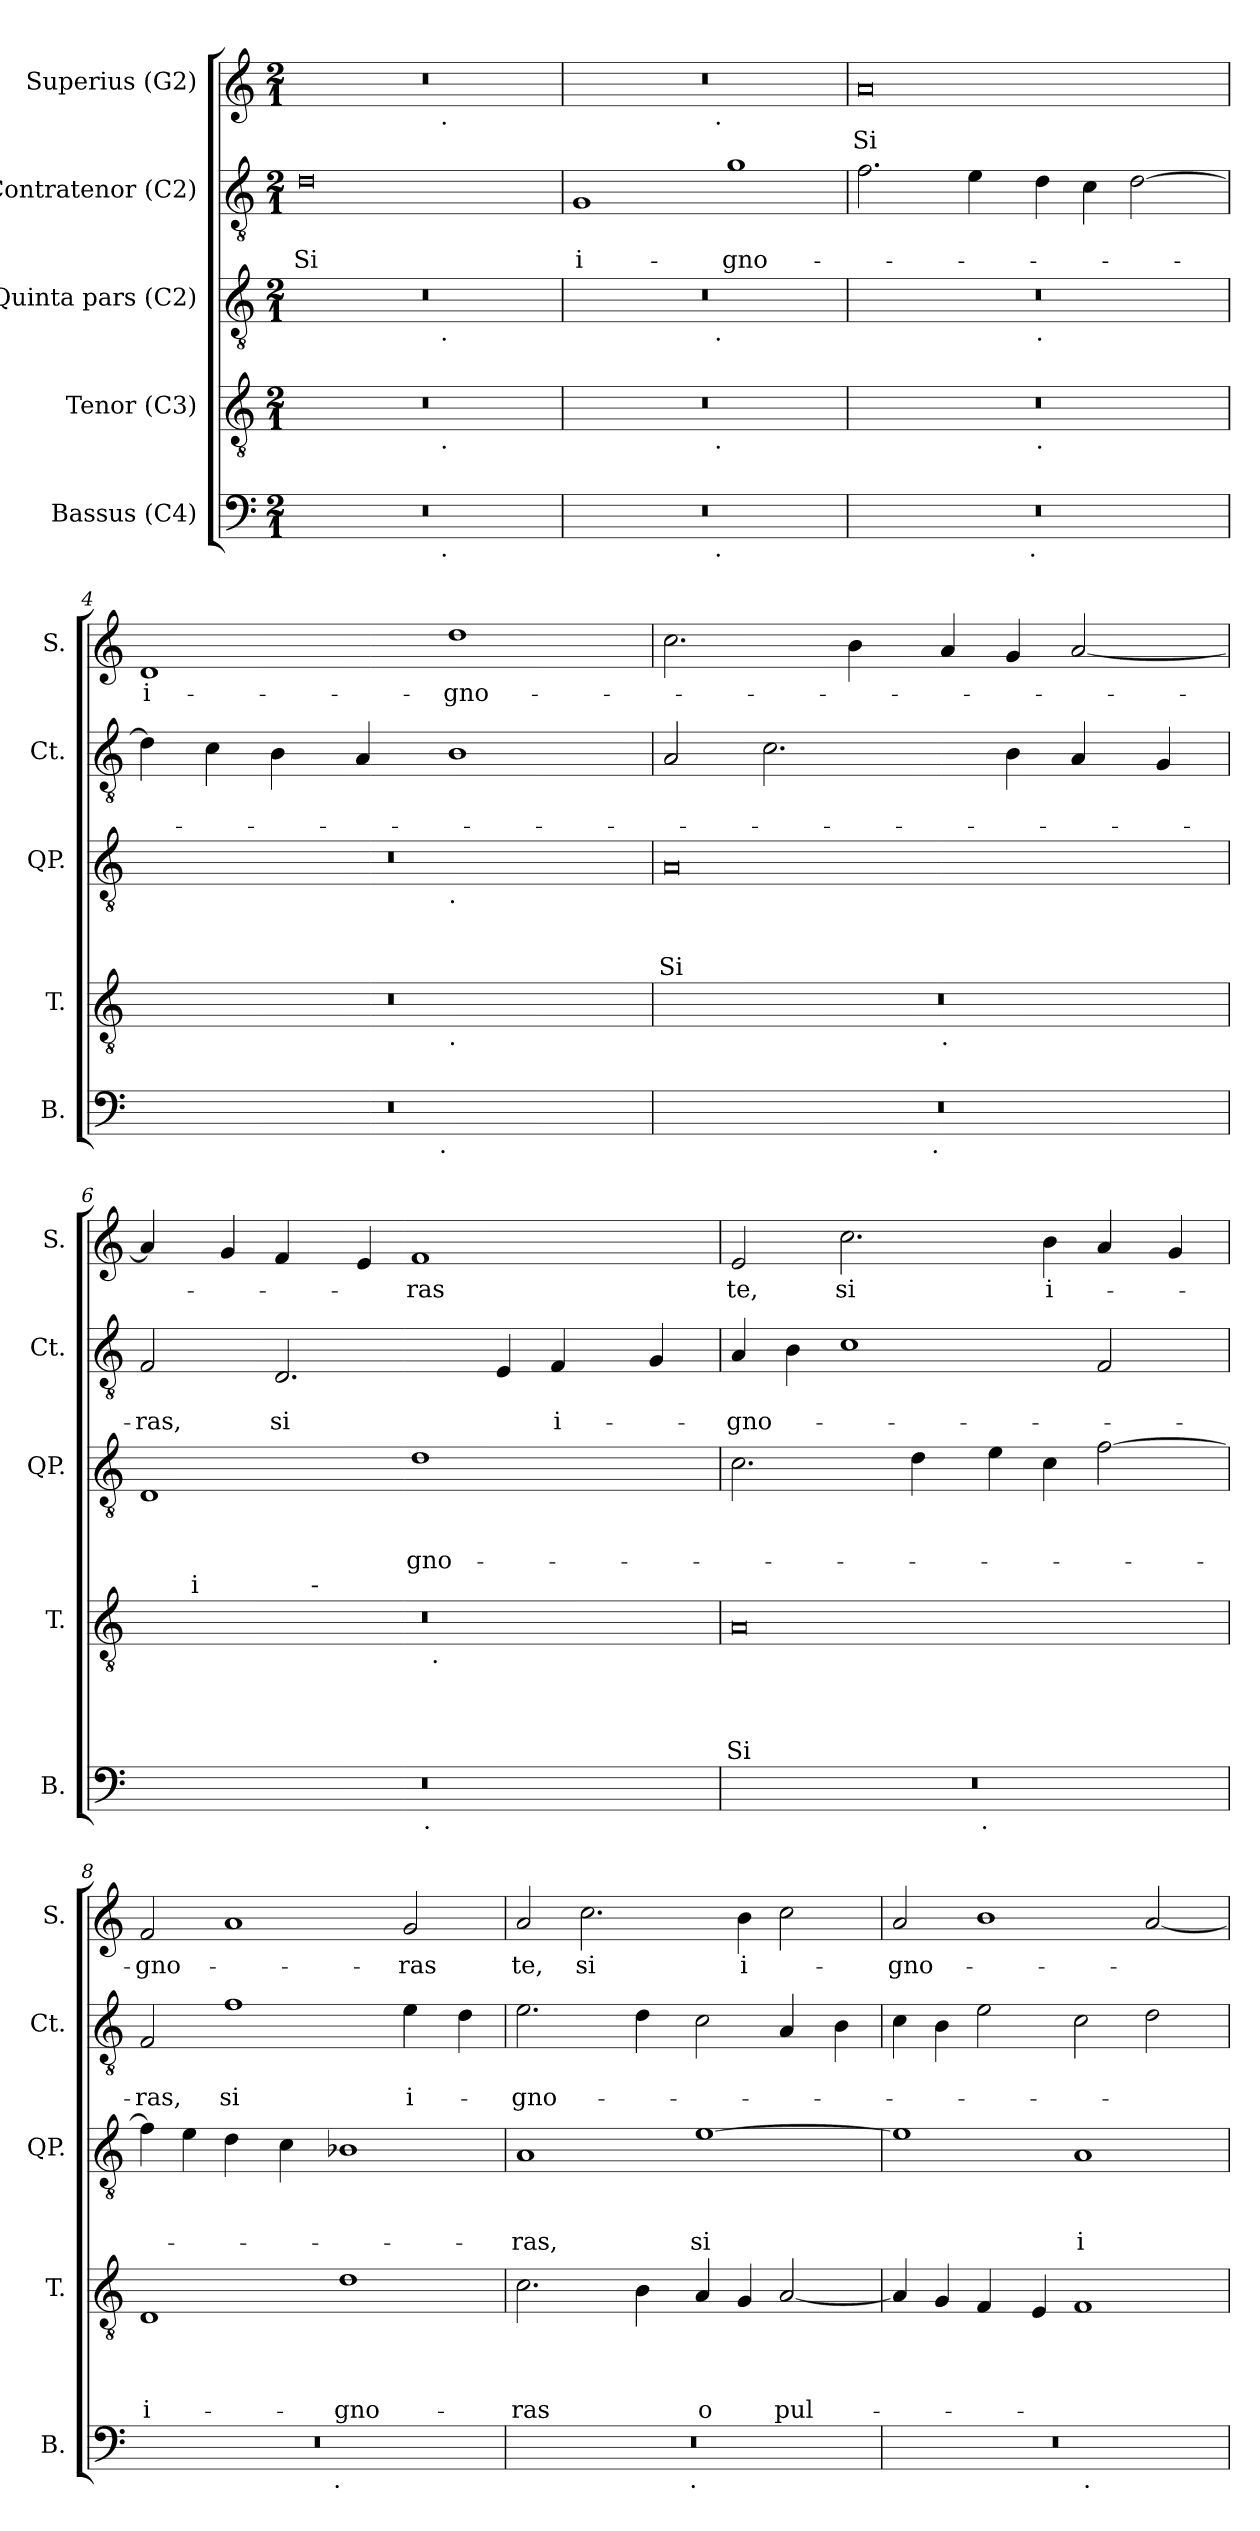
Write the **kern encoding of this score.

**kern	**kern	**text	**text	**text	**text	**kern	**text	**text	**text	**kern	**text	**text	**kern	**text
*part5	*part4	*part4	*part4	*part4	*part4	*part3	*part3	*part3	*part3	*part2	*part2	*part2	*part1	*part1
*staff5	*staff4	*staff4	*staff4	*staff4	*staff4	*staff3	*staff3	*staff3	*staff3	*staff2	*staff2	*staff2	*staff1	*staff1
*I"Bassus (C4)	*I"Tenor (C3)	*	*	*	*	*I"Quinta pars (C2)	*	*	*	*I"Contratenor (C2)	*	*	*I"Superius (G2)	*
*I'B.	*I'T.	*	*	*	*	*I'QP.	*	*	*	*I'Ct.	*	*	*I'S.	*
*clefF4	*clefGv2	*	*	*	*	*clefGv2	*	*	*	*clefGv2	*	*	*clefG2	*
*k[]	*k[]	*	*	*	*	*k[]	*	*	*	*k[]	*	*	*k[]	*
*C:	*C:	*	*	*	*	*C:	*	*	*	*C:	*	*	*C:	*
*M2/1	*M2/1	*	*	*	*	*M2/1	*	*	*	*M2/1	*	*	*M2/1	*
=1	=1	=1	=1	=1	=1	=1	=1	=1	=1	=1	=1	=1	=1	=1
!	!	!	!	!	!	!	!	!	!	!	!	!LO:LY:b:rj	!	!
*^	*^	*	*	*	*	*^	*	*	*	*	*	*	*^	*
0r	2ryy	0r	2ryy	.	.	.	.	0r	2ryy	.	.	.	0d	.	Si	0r	2ryy	.
.	4...ryy	.	4...ryy	.	.	.	.	.	4...ryy	.	.	.	.	.	.	.	4...ryy	.
!	!	!	!	!	!	!	!	!	!	!	!	!	!	!	!	!	!LO:TX:b:t=.	!
!	!	!	!	!	!	!	!	!	!LO:TX:b:t=.	!	!	!	!	!	!	!	!	!
!	!	!	!LO:TX:b:t=.	!	!	!	!	!	!	!	!	!	!	!	!	!	!	!
!	!LO:TX:b:t=.	!	!	!	!	!	!	!	!	!	!	!	!	!	!	!	!	!
.	1ryy	.	1ryy	.	.	.	.	.	1ryy	.	.	.	.	.	.	.	1ryy	.
.	32ryy	.	32ryy	.	.	.	.	.	32ryy	.	.	.	.	.	.	.	32ryy	.
=2	=2	=2	=2	=2	=2	=2	=2	=2	=2	=2	=2	=2	=2	=2	=2	=2	=2	=2
!	!	!	!	!	!	!	!	!	!	!	!	!	!	!	!LO:LY:b:rj	!	!	!
0r	2ryy	0r	2ryy	.	.	.	.	0r	2ryy	.	.	.	1G	.	i-	0r	2ryy	.
.	4...ryy	.	4...ryy	.	.	.	.	.	4...ryy	.	.	.	.	.	.	.	4...ryy	.
!	!	!	!	!	!	!	!	!	!	!	!	!	!	!	!	!	!LO:TX:b:t=.	!
!	!	!	!	!	!	!	!	!	!LO:TX:b:t=.	!	!	!	!	!	!	!	!	!
!	!	!	!LO:TX:b:t=.	!	!	!	!	!	!	!	!	!	!	!	!	!	!	!
!	!LO:TX:b:t=.	!	!	!	!	!	!	!	!	!	!	!	!	!	!	!	!	!
.	1ryy	.	1ryy	.	.	.	.	.	1ryy	.	.	.	.	.	.	.	1ryy	.
!	!	!	!	!	!	!	!	!	!	!	!	!	!	!	!LO:LY:b	!	!	!
.	.	.	.	.	.	.	.	.	.	.	.	.	1g	.	-gno-	.	.	.
.	32ryy	.	32ryy	.	.	.	.	.	32ryy	.	.	.	.	.	.	.	32ryy	.
=3	=3	=3	=3	=3	=3	=3	=3	=3	=3	=3	=3	=3	=3	=3	=3	=3	=3	=3
!	!	!	!	!	!	!	!	!	!	!	!	!	!	!	!	!	!	!LO:LY:b:rj
*	*	*	*	*	*	*	*	*	*	*	*	*	*	*	*	*v	*v	*
0r	3%2ryy	0r	1ryy	.	.	.	.	0r	1ryy	.	.	.	2.f\	.	.	0a	Si
.	6ryy	.	.	.	.	.	.	.	.	.	.	.	.	.	.	.	.
.	.	.	.	.	.	.	.	.	.	.	.	.	4e\	.	.	.	.
.	12...ryy	.	.	.	.	.	.	.	.	.	.	.	.	.	.	.	.
!	!LO:TX:b:t=.	!	!	!	!	!	!	!	!	!	!	!	!	!	!	!	!
.	3%2ryy	.	.	.	.	.	.	.	.	.	.	.	.	.	.	.	.
!	!	!	!	!	!	!	!	!	!LO:TX:b:t=.	!	!	!	!	!	!	!	!
!	!	!	!LO:TX:b:t=.	!	!	!	!	!	!	!	!	!	!	!	!	!	!
.	.	.	1ryy	.	.	.	.	.	1ryy	.	.	.	4d\	.	.	.	.
.	.	.	.	.	.	.	.	.	.	.	.	.	4c\	.	.	.	.
.	.	.	.	.	.	.	.	.	.	.	.	.	[>2d\	.	.	.	.
.	3ryy	.	.	.	.	.	.	.	.	.	.	.	.	.	.	.	.
.	96ryy	.	.	.	.	.	.	.	.	.	.	.	.	.	.	.	.
=4	=4	=4	=4	=4	=4	=4	=4	=4	=4	=4	=4	=4	=4	=4	=4	=4	=4
!	!	!	!	!	!	!	!	!	!	!	!	!	!	!	!	!	!LO:LY:b:rj
0r	3%2ryy	0r	1ryy	.	.	.	.	0r	1ryy	.	.	.	4d\]	.	.	1d	i-
.	.	.	.	.	.	.	.	.	.	.	.	.	4c\	.	.	.	.
.	.	.	.	.	.	.	.	.	.	.	.	.	4B\	.	.	.	.
.	6ryy	.	.	.	.	.	.	.	.	.	.	.	.	.	.	.	.
.	.	.	.	.	.	.	.	.	.	.	.	.	4A/	.	.	.	.
.	12...ryy	.	.	.	.	.	.	.	.	.	.	.	.	.	.	.	.
!	!LO:TX:b:t=.	!	!	!	!	!	!	!	!	!	!	!	!	!	!	!	!
.	3%2ryy	.	.	.	.	.	.	.	.	.	.	.	.	.	.	.	.
!	!	!	!	!	!	!	!	!	!LO:TX:b:t=.	!	!	!	!	!	!	!	!
!	!	!	!LO:TX:b:t=.	!	!	!	!	!	!	!	!	!	!	!	!	!	!
!	!	!	!	!	!	!	!	!	!	!	!	!	!	!	!	!	!LO:LY:b
.	.	.	1ryy	.	.	.	.	.	1ryy	.	.	.	1B	.	.	1dd	-gno-
.	3ryy	.	.	.	.	.	.	.	.	.	.	.	.	.	.	.	.
.	96ryy	.	.	.	.	.	.	.	.	.	.	.	.	.	.	.	.
=5	=5	=5	=5	=5	=5	=5	=5	=5	=5	=5	=5	=5	=5	=5	=5	=5	=5
!	!	!	!	!	!	!	!	!	!	!	!	!LO:LY:b:rj	!	!	!	!	!
*	*	*	*	*	*	*	*	*v	*v	*	*	*	*	*	*	*	*
0r	3%2ryy	0r	1ryy	.	.	.	.	0A	.	.	Si	2A/	.	.	2.cc\	.
.	.	.	.	.	.	.	.	.	.	.	.	2.c\	.	.	.	.
.	6ryy	.	.	.	.	.	.	.	.	.	.	.	.	.	.	.
.	.	.	.	.	.	.	.	.	.	.	.	.	.	.	4b\	.
.	12...ryy	.	.	.	.	.	.	.	.	.	.	.	.	.	.	.
!	!LO:TX:b:t=.	!	!	!	!	!	!	!	!	!	!	!	!	!	!	!
.	3%2ryy	.	.	.	.	.	.	.	.	.	.	.	.	.	.	.
!	!	!	!LO:TX:b:t=.	!	!	!	!	!	!	!	!	!	!	!	!	!
.	.	.	1ryy	.	.	.	.	.	.	.	.	.	.	.	4a/	.
.	.	.	.	.	.	.	.	.	.	.	.	4B\	.	.	4g/	.
.	.	.	.	.	.	.	.	.	.	.	.	4A/	.	.	[<2a/	.
.	3ryy	.	.	.	.	.	.	.	.	.	.	.	.	.	.	.
.	.	.	.	.	.	.	.	.	.	.	.	4G/	.	.	.	.
.	96ryy	.	.	.	.	.	.	.	.	.	.	.	.	.	.	.
!!LO:LB:g=z
=6	=6	=6	=6	=6	=6	=6	=6	=6	=6	=6	=6	=6	=6	=6	=6	=6
!	!	!	!	!	!	!	!	!	!	!	!	!	!	!LO:LY:b	!	!
*	*	*^	*^	*	*	*	*	*	*	*	*	*	*	*	*	*
0r	3%2ryy	0r	8ryy	2ryy	1ryy	.	.	.	.	1D	.	.	.	2F/	.	-ras,	4a/]	.
.	.	.	32ryy	.	.	.	.	.	.	.	.	.	.	.	.	.	.	.
!	!	!	!LO:TX:a:t=i	!	!	!	!	!	!	!	!	!	!	!	!	!	!	!
.	.	.	1ryy	.	.	.	.	.	.	.	.	.	.	.	.	.	.	.
.	.	.	.	.	.	.	.	.	.	.	.	.	.	.	.	.	4g/	.
!	!	!	!	!	!	!	!	!	!	!	!	!	!	!	!	!LO:LY:b	!	!
.	.	.	.	8ryy	.	.	.	.	.	.	.	.	.	2.D/	.	si	4f/	.
!	!	!	!	!LO:TX:a:t=-	!	!	!	!	!	!	!	!	!	!	!	!	!	!
.	.	.	.	1ryy	.	.	.	.	.	.	.	.	.	.	.	.	.	.
.	3ryy	.	.	.	.	.	.	.	.	.	.	.	.	.	.	.	.	.
.	.	.	.	.	.	.	.	.	.	.	.	.	.	.	.	.	4e/	.
!	!	!	!	!	!	!	!	!	!	!	!	!	!LO:LY:b	!	!	!	!	!LO:LY:b
.	48ryy	.	.	.	32ryy	.	.	.	.	1d	.	.	gno-	.	.	.	1f	-ras
!	!LO:TX:b:t=.	!	!	!	!	!	!	!	!	!	!	!	!	!	!	!	!	!
.	3%2ryy	.	.	.	.	.	.	.	.	.	.	.	.	.	.	.	.	.
!	!	!	!	!	!LO:TX:b:t=.	!	!	!	!	!	!	!	!	!	!	!	!	!
.	.	.	.	.	2ryy	.	.	.	.	.	.	.	.	.	.	.	.	.
.	.	.	2ryy	.	.	.	.	.	.	.	.	.	.	.	.	.	.	.
.	.	.	.	.	.	.	.	.	.	.	.	.	.	4E/	.	.	.	.
!	!	!	!	!	!	!	!	!	!	!	!	!	!	!	!	!LO:LY:b:rj	!	!
.	.	.	.	.	.	.	.	.	.	.	.	.	.	4F/	.	i-	.	.
.	.	.	.	.	4...ryy	.	.	.	.	.	.	.	.	.	.	.	.	.
.	.	.	.	4.ryy	.	.	.	.	.	.	.	.	.	.	.	.	.	.
.	.	.	4ryy	.	.	.	.	.	.	.	.	.	.	.	.	.	.	.
.	6...ryy	.	.	.	.	.	.	.	.	.	.	.	.	.	.	.	.	.
.	.	.	.	.	.	.	.	.	.	.	.	.	.	4G/	.	.	.	.
.	.	.	16.ryy	.	.	.	.	.	.	.	.	.	.	.	.	.	.	.
=7	=7	=7	=7	=7	=7	=7	=7	=7	=7	=7	=7	=7	=7	=7	=7	=7	=7	=7
!	!	!	!	!	!	!	!	!	!LO:LY:b:rj	!	!	!	!	!	!	!LO:LY:b	!	!LO:LY:b
*	*	*v	*v	*v	*v	*	*	*	*	*	*	*	*	*	*	*	*	*
0r	3%2ryy	0A	.	.	.	Si	2.c\	.	.	.	4A/	.	-gno-	2e/	te,
.	.	.	.	.	.	.	.	.	.	.	4B\	.	.	.	.
!	!	!	!	!	!	!	!	!	!	!	!	!	!	!	!LO:LY:b
.	.	.	.	.	.	.	.	.	.	.	1c	.	.	2.cc\	si
.	6ryy	.	.	.	.	.	.	.	.	.	.	.	.	.	.
.	.	.	.	.	.	.	4d\	.	.	.	.	.	.	.	.
.	12...ryy	.	.	.	.	.	.	.	.	.	.	.	.	.	.
!	!LO:TX:b:t=.	!	!	!	!	!	!	!	!	!	!	!	!	!	!
.	3%2ryy	.	.	.	.	.	.	.	.	.	.	.	.	.	.
.	.	.	.	.	.	.	4e\	.	.	.	.	.	.	.	.
!	!	!	!	!	!	!	!	!	!	!	!	!	!	!	!LO:LY:b:rj
.	.	.	.	.	.	.	4c\	.	.	.	.	.	.	4b\	i-
.	.	.	.	.	.	.	[>2f\	.	.	.	2F/	.	.	4a/	.
.	3ryy	.	.	.	.	.	.	.	.	.	.	.	.	.	.
.	.	.	.	.	.	.	.	.	.	.	.	.	.	4g/	.
.	96ryy	.	.	.	.	.	.	.	.	.	.	.	.	.	.
=8	=8	=8	=8	=8	=8	=8	=8	=8	=8	=8	=8	=8	=8	=8	=8
!	!	!	!	!	!	!LO:LY:b:rj	!	!	!	!	!	!	!LO:LY:b	!	!LO:LY:b
0r	3%2ryy	1D	.	.	.	i-	4f\]	.	.	.	2F/	.	-ras,	2f/	-gno-
.	.	.	.	.	.	.	4e\	.	.	.	.	.	.	.	.
!	!	!	!	!	!	!	!	!	!	!	!	!	!LO:LY:b	!	!
.	.	.	.	.	.	.	4d\	.	.	.	1f	.	si	1a	.
.	6ryy	.	.	.	.	.	.	.	.	.	.	.	.	.	.
.	.	.	.	.	.	.	4c\	.	.	.	.	.	.	.	.
.	12...ryy	.	.	.	.	.	.	.	.	.	.	.	.	.	.
!	!LO:TX:b:t=.	!	!	!	!	!	!	!	!	!	!	!	!	!	!
.	3%2ryy	.	.	.	.	.	.	.	.	.	.	.	.	.	.
!	!	!	!	!	!	!LO:LY:b	!	!	!	!	!	!	!	!	!
.	.	1d	.	.	.	-gno-	1B-X	.	.	.	.	.	.	.	.
!	!	!	!	!	!	!	!	!	!	!	!	!	!LO:LY:b:rj	!	!LO:LY:b
.	.	.	.	.	.	.	.	.	.	.	4e\	.	i-	2g/	-ras
.	3ryy	.	.	.	.	.	.	.	.	.	.	.	.	.	.
.	.	.	.	.	.	.	.	.	.	.	4d\	.	.	.	.
.	96ryy	.	.	.	.	.	.	.	.	.	.	.	.	.	.
=9	=9	=9	=9	=9	=9	=9	=9	=9	=9	=9	=9	=9	=9	=9	=9
!	!	!	!	!	!	!LO:LY:b	!	!	!	!LO:LY:b	!	!	!LO:LY:b	!	!LO:LY:b
0r	3%2ryy	2.c\	.	.	.	-ras	1A	.	.	-ras,	2.e\	.	-gno-	2a/	te,
!	!	!	!	!	!	!	!	!	!	!	!	!	!	!	!LO:LY:b
.	.	.	.	.	.	.	.	.	.	.	.	.	.	2.cc\	si
.	6ryy	.	.	.	.	.	.	.	.	.	.	.	.	.	.
.	.	4B\	.	.	.	.	.	.	.	.	4d\	.	.	.	.
.	12...ryy	.	.	.	.	.	.	.	.	.	.	.	.	.	.
!	!LO:TX:b:t=.	!	!	!	!	!	!	!	!	!	!	!	!	!	!
.	3%2ryy	.	.	.	.	.	.	.	.	.	.	.	.	.	.
!	!	!	!	!	!	!LO:LY:b	!	!	!	!LO:LY:b	!	!	!	!	!
.	.	4A/	.	.	.	o	[<1e	.	.	si	2c\	.	.	.	.
!	!	!	!	!	!	!	!	!	!	!	!	!	!	!	!LO:LY:b:rj
.	.	4G/	.	.	.	.	.	.	.	.	.	.	.	4b\	i-
!	!	!	!	!	!	!LO:LY:b	!	!	!	!	!	!	!	!	!
.	.	[<2A/	.	.	.	pul-	.	.	.	.	4A/	.	.	2cc\	.
.	3ryy	.	.	.	.	.	.	.	.	.	.	.	.	.	.
.	.	.	.	.	.	.	.	.	.	.	4B\	.	.	.	.
.	96ryy	.	.	.	.	.	.	.	.	.	.	.	.	.	.
!!LO:LB:g=z
=10	=10	=10	=10	=10	=10	=10	=10	=10	=10	=10	=10	=10	=10	=10	=10
!	!	!	!	!	!	!	!	!	!	!	!	!	!	!	!LO:LY:b
0r	3%2ryy	4A/]	.	.	.	.	1e]	.	.	.	4c\	.	.	2a/	-gno-
.	.	4G/	.	.	.	.	.	.	.	.	4B\	.	.	.	.
.	.	4F/	.	.	.	.	.	.	.	.	2e\	.	.	1b	.
.	3ryy	.	.	.	.	.	.	.	.	.	.	.	.	.	.
.	.	4E/	.	.	.	.	.	.	.	.	.	.	.	.	.
!	!	!	!	!	!	!	!	!	!	!LO:LY:b:rj	!	!	!	!	!
.	48ryy	1F	.	.	.	.	1A	.	.	i-	2c\	.	.	.	.
!	!LO:TX:b:t=.	!	!	!	!	!	!	!	!	!	!	!	!	!	!
.	3%2ryy	.	.	.	.	.	.	.	.	.	.	.	.	.	.
.	.	.	.	.	.	.	.	.	.	.	2d\	.	.	[<2a/	.
.	6...ryy	.	.	.	.	.	.	.	.	.	.	.	.	.	.
*v	*v	*	*	*	*	*	*	*	*	*	*	*	*	*	*
=	=	=	=	=	=	=	=	=	=	=	=	=	=	=
*-	*-	*-	*-	*-	*-	*-	*-	*-	*-	*-	*-	*-	*-	*-
